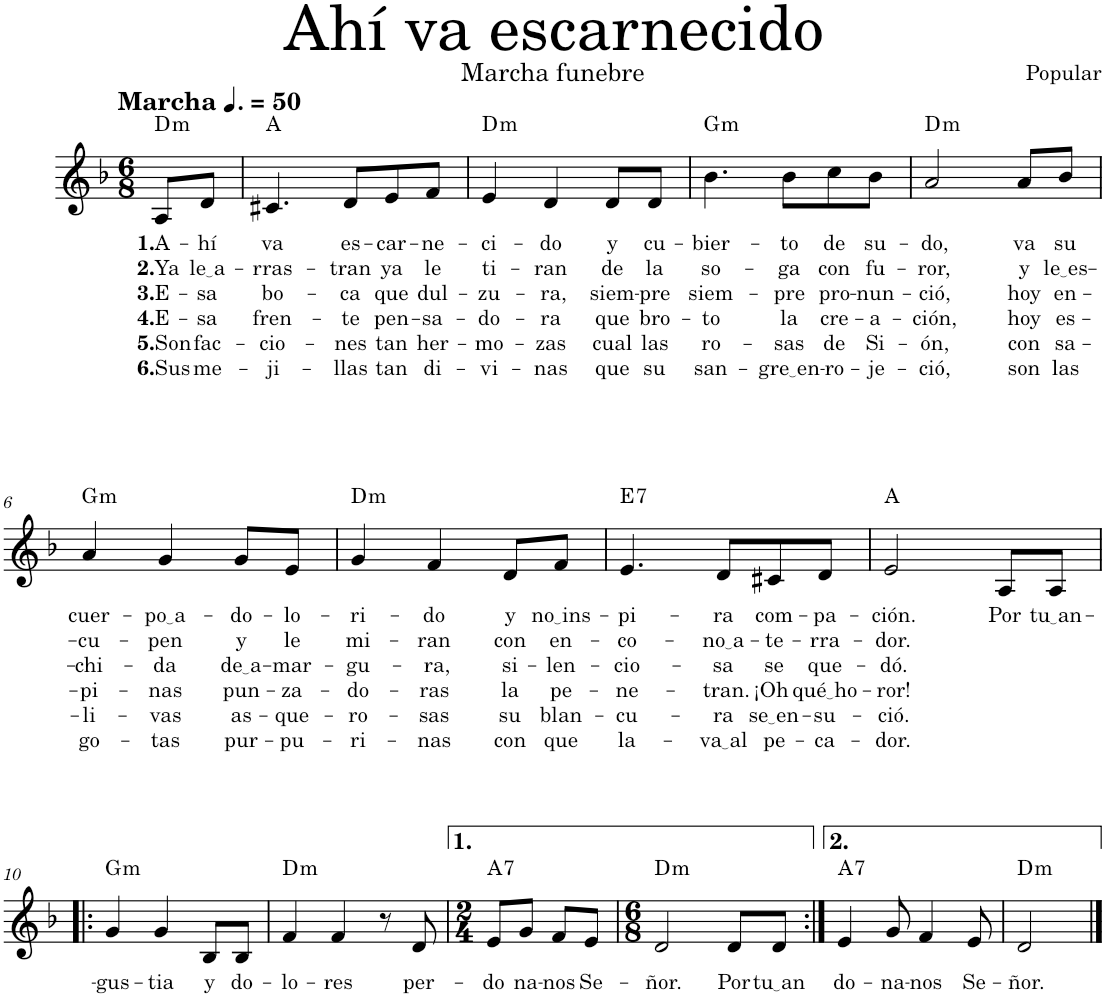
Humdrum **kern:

**kern	**text	**text	**text	**text	**text	**text	**harte
*part1	*part1	*part1	*part1	*part1	*part1	*part1	*part1
*staff1	*staff1	*staff1	*staff1	*staff1	*staff1	*staff1	*
*I"Soprano	*	*	*	*	*	*	*
*I'S.	*	*	*	*	*	*	*
*clefG2	*	*	*	*	*	*	*
*k[b-]	*	*	*	*	*	*	*
*M6/8	*	*	*	*	*	*	*
*MM75	*	*	*	*	*	*	*
=1	=1	=1	=1	=1	=1	=1	=1
!LO:TX:a:B:t=Marcha	!	!	!	!	!	!	!
!	!LO:LY:b	!LO:LY:b	!LO:LY:b	!LO:LY:b	!LO:LY:b	!LO:LY:b	!LO:H:kt=m
8A/L	1. A	2. Ya	3. E	4. E	5. Son	6. Sus	D:min
!	!LO:LY:b	!LO:LY:b	!LO:LY:b	!LO:LY:b	!LO:LY:b	!LO:LY:b	!
8d/J	-hí	le a	-sa	-sa	fac-	me-	.
=2	=2	=2	=2	=2	=2	=2	=2
!	!LO:LY:b	!LO:LY:b	!LO:LY:b	!LO:LY:b	!LO:LY:b	!LO:LY:b	!
4.c#X/	va	-rras-	bo-	fren-	-cio-	-ji-	A:maj
!	!LO:LY:b	!LO:LY:b	!LO:LY:b	!LO:LY:b	!LO:LY:b	!LO:LY:b	!
8d/L	es-	-tran	-ca	-te	-nes	-llas	.
!	!LO:LY:b	!LO:LY:b	!LO:LY:b	!LO:LY:b	!LO:LY:b	!LO:LY:b	!
8e/	-car-	ya	que	pen-	tan	tan	.
!	!LO:LY:b	!LO:LY:b	!LO:LY:b	!LO:LY:b	!LO:LY:b	!LO:LY:b	!
8f/J	-ne-	le	dul-	-sa-	her-	di-	.
=3	=3	=3	=3	=3	=3	=3	=3
!	!LO:LY:b	!LO:LY:b	!LO:LY:b	!LO:LY:b	!LO:LY:b	!LO:LY:b	!LO:H:kt=m
4e/	-ci-	ti-	-zu-	-do-	-mo-	-vi-	D:min
!	!LO:LY:b	!LO:LY:b	!LO:LY:b	!LO:LY:b	!LO:LY:b	!LO:LY:b	!
4d/	-do	-ran	-ra,	-ra	-zas	-nas	.
!	!LO:LY:b	!LO:LY:b	!LO:LY:b	!LO:LY:b	!LO:LY:b	!LO:LY:b	!
8d/L	y	de	siem-	que	cual	que	.
!	!LO:LY:b	!LO:LY:b	!LO:LY:b	!LO:LY:b	!LO:LY:b	!LO:LY:b	!
8d/J	cu-	la	-pre	bro-	las	su	.
=4	=4	=4	=4	=4	=4	=4	=4
!	!LO:LY:b	!LO:LY:b	!LO:LY:b	!LO:LY:b	!LO:LY:b	!LO:LY:b	!LO:H:kt=m
4.b-\	-bier-	so-	siem-	-to	ro-	san-	G:min
!	!LO:LY:b	!LO:LY:b	!LO:LY:b	!LO:LY:b	!LO:LY:b	!LO:LY:b	!
8b-\L	-to	-ga	-pre	la	-sas	gre en	.
!	!LO:LY:b	!LO:LY:b	!LO:LY:b	!LO:LY:b	!LO:LY:b	!LO:LY:b	!
8cc\	de	con	pro-	cre-	de	-ro-	.
!	!LO:LY:b	!LO:LY:b	!LO:LY:b	!LO:LY:b	!LO:LY:b	!LO:LY:b	!
8b-\J	su-	fu-	-nun-	-a-	Si-	-je-	.
=5	=5	=5	=5	=5	=5	=5	=5
!	!LO:LY:b	!LO:LY:b	!LO:LY:b	!LO:LY:b	!LO:LY:b	!LO:LY:b	!LO:H:kt=m
2a/	-do,	-ror,	-ció,	-ción,	-ón,	-ció,	D:min
!	!LO:LY:b	!LO:LY:b	!LO:LY:b	!LO:LY:b	!LO:LY:b	!LO:LY:b	!
8a/L	va	y	hoy	hoy	con	son	.
!	!LO:LY:b	!LO:LY:b	!LO:LY:b	!LO:LY:b	!LO:LY:b	!LO:LY:b	!
8b-/J	su	le es	en-	es-	sa-	las	.
!!LO:LB:g=z
=6	=6	=6	=6	=6	=6	=6	=6
!	!LO:LY:b	!LO:LY:b	!LO:LY:b	!LO:LY:b	!LO:LY:b	!LO:LY:b	!LO:H:kt=m
4a/	cuer-	-cu-	-chi-	-pi-	-li-	go-	G:min
!	!LO:LY:b	!LO:LY:b	!LO:LY:b	!LO:LY:b	!LO:LY:b	!LO:LY:b	!
4g/	po a	-pen	-da	-nas	-vas	-tas	.
!	!LO:LY:b	!LO:LY:b	!LO:LY:b	!LO:LY:b	!LO:LY:b	!LO:LY:b	!
8g/L	-do-	y	de a	pun-	as-	pur-	.
!	!LO:LY:b	!LO:LY:b	!LO:LY:b	!LO:LY:b	!LO:LY:b	!LO:LY:b	!
8e/J	-lo-	le	-mar-	-za-	-que-	-pu-	.
=7	=7	=7	=7	=7	=7	=7	=7
!	!LO:LY:b	!LO:LY:b	!LO:LY:b	!LO:LY:b	!LO:LY:b	!LO:LY:b	!LO:H:kt=m
4g/	-ri-	mi-	-gu-	-do-	-ro-	-ri-	D:min
!	!LO:LY:b	!LO:LY:b	!LO:LY:b	!LO:LY:b	!LO:LY:b	!LO:LY:b	!
4f/	-do	-ran	-ra,	-ras	-sas	-nas	.
!	!LO:LY:b	!LO:LY:b	!LO:LY:b	!LO:LY:b	!LO:LY:b	!LO:LY:b	!
8d/L	y	con	si-	la	su	con	.
!	!LO:LY:b	!LO:LY:b	!LO:LY:b	!LO:LY:b	!LO:LY:b	!LO:LY:b	!
8f/J	no ins	en-	-len-	pe-	blan-	que	.
=8	=8	=8	=8	=8	=8	=8	=8
!	!LO:LY:b	!LO:LY:b	!LO:LY:b	!LO:LY:b	!LO:LY:b	!LO:LY:b	!LO:H:kt=7
4.e/	-pi-	-co-	-cio-	-ne-	-cu-	la-	E:7
!	!LO:LY:b	!LO:LY:b	!LO:LY:b	!LO:LY:b	!LO:LY:b	!LO:LY:b	!
8d/L	-ra	no a	-sa	-tran.	-ra	va al	.
!	!LO:LY:b	!LO:LY:b	!LO:LY:b	!LO:LY:b	!LO:LY:b	!LO:LY:b	!
8c#X/	com-	-te-	se	¡Oh	se en	pe-	.
!	!LO:LY:b	!LO:LY:b	!LO:LY:b	!LO:LY:b	!LO:LY:b	!LO:LY:b	!
8d/J	-pa-	-rra-	que-	qué ho	-su-	-ca-	.
=9	=9	=9	=9	=9	=9	=9	=9
!	!LO:LY:b	!LO:LY:b	!LO:LY:b	!LO:LY:b	!LO:LY:b	!LO:LY:b	!
2e/	-ción.	-dor.	-dó.	-ror!	-ció.	-dor.	A:maj
!	!LO:LY:b	!	!	!	!	!	!
8A/L	Por	.	.	.	.	.	.
!	!LO:LY:b	!	!	!	!	!	!
8A/J	tu an	.	.	.	.	.	.
!!LO:LB:g=z
=10!|:	=10!|:	=10!|:	=10!|:	=10!|:	=10!|:	=10!|:	=10!|:
!	!LO:LY:b	!	!	!	!	!	!LO:H:kt=m
4g/	-gus-	.	.	.	.	.	G:min
!	!LO:LY:b	!	!	!	!	!	!
4g/	-tia	.	.	.	.	.	.
!	!LO:LY:b	!	!	!	!	!	!
8B-/L	y	.	.	.	.	.	.
!	!LO:LY:b	!	!	!	!	!	!
8B-/J	do-	.	.	.	.	.	.
=11	=11	=11	=11	=11	=11	=11	=11
!	!LO:LY:b	!	!	!	!	!	!LO:H:kt=m
4f/	-lo-	.	.	.	.	.	D:min
!	!LO:LY:b	!	!	!	!	!	!
4f/	-res	.	.	.	.	.	.
8r	.	.	.	.	.	.	.
!	!LO:LY:b	!	!	!	!	!	!
8d/	per-	.	.	.	.	.	.
=12	=12	=12	=12	=12	=12	=12	=12
*M2/4	*	*	*	*	*	*	*
!	!LO:LY:b	!	!	!	!	!	!LO:H:kt=7
8e/L	-do	.	.	.	.	.	A:7
!	!LO:LY:b	!	!	!	!	!	!
8g/J	-na-	.	.	.	.	.	.
!	!LO:LY:b	!	!	!	!	!	!
8f/L	-nos	.	.	.	.	.	.
!	!LO:LY:b	!	!	!	!	!	!
8e/J	Se-	.	.	.	.	.	.
=13	=13	=13	=13	=13	=13	=13	=13
*M6/8	*	*	*	*	*	*	*
!	!LO:LY:b	!	!	!	!	!	!LO:H:kt=m
2d/	-ñor.	.	.	.	.	.	D:min
!	!LO:LY:b	!	!	!	!	!	!
8d/L	Por	.	.	.	.	.	.
!	!LO:LY:b	!	!	!	!	!	!
8d/J	tu an	.	.	.	.	.	.
=14:|!	=14:|!	=14:|!	=14:|!	=14:|!	=14:|!	=14:|!	=14:|!
!	!LO:LY:b	!	!	!	!	!	!LO:H:kt=7
4e/	do-	.	.	.	.	.	A:7
!	!LO:LY:b	!	!	!	!	!	!
8g/	-na-	.	.	.	.	.	.
!	!LO:LY:b	!	!	!	!	!	!
4f/	-nos	.	.	.	.	.	.
!	!LO:LY:b	!	!	!	!	!	!
8e/	Se-	.	.	.	.	.	.
=15	=15	=15	=15	=15	=15	=15	=15
!	!LO:LY:b	!	!	!	!	!	!LO:H:kt=m
2d/	-ñor.	.	.	.	.	.	D:min
==	==	==	==	==	==	==	==
*-	*-	*-	*-	*-	*-	*-	*-
